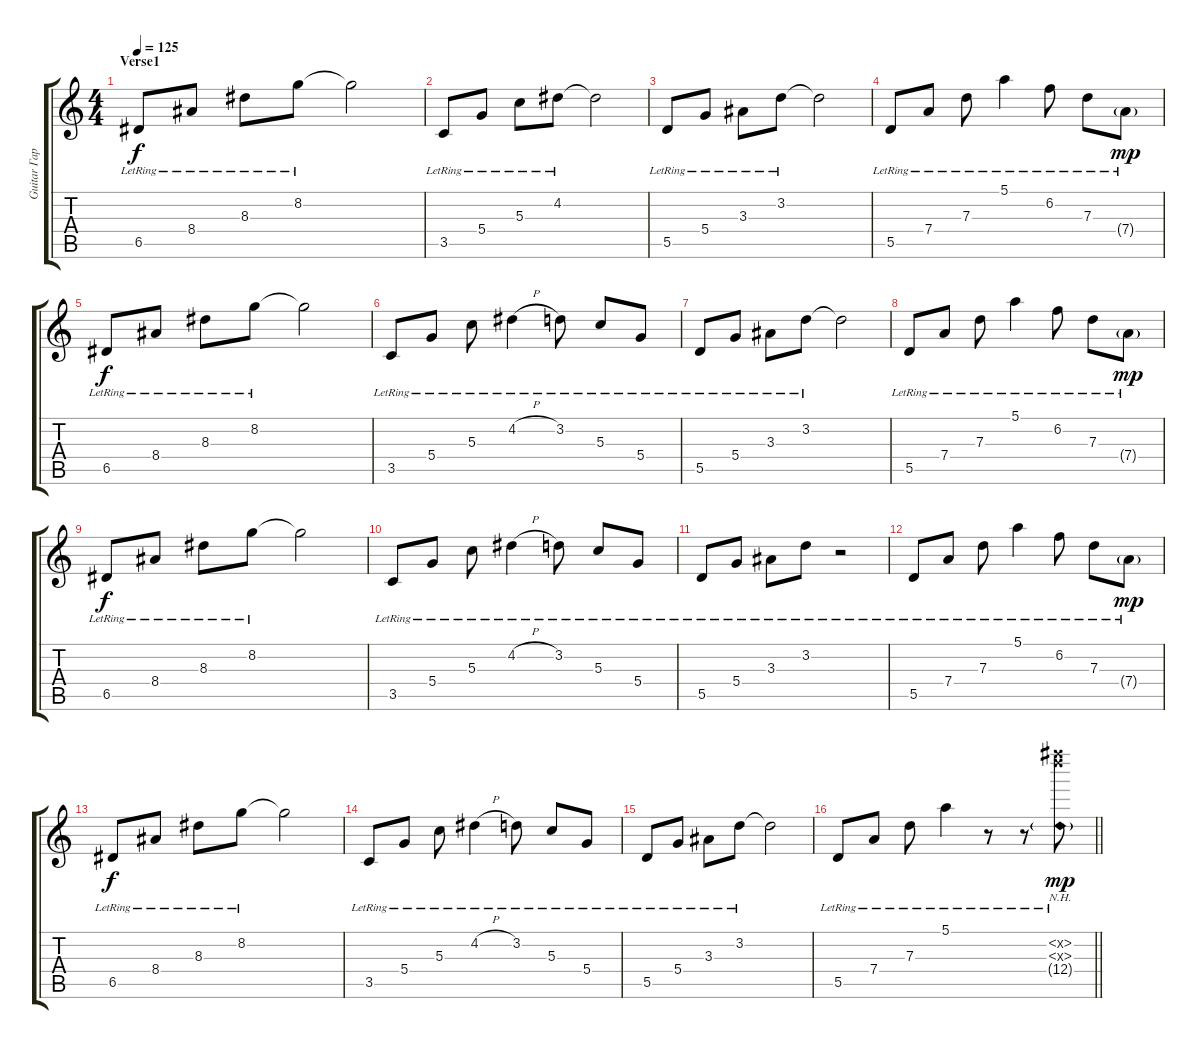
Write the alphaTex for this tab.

\track ("Guitar Гарик" "Guitar Гар") {instrument electricguitarclean}
\staff {score tabs}
\tuning (E4 B3 G3 D3 A2 E2) {hide}
\ts (4 4)
\section ("" "Verse1")
\tempo 125
\clef g2
\ks c
6.5{lr}.8{dy f} 8.4{lr}.8 8.3{lr}.8 8.2{lr}.8 8.2{t}.2 |
3.5{lr}.8 5.4{lr}.8 5.3{lr}.8 4.2{lr}.8 4.2{t}.2 |
5.5{lr}.8 5.4{lr}.8 3.3{lr}.8 3.2{lr}.8 3.2{t}.2 |
5.5{lr}.8 7.4{lr}.8 7.3{lr}.8 5.1{lr}.4 6.2{lr}.8 7.3{lr}.8 7.4{g lr}.8{dy mp} |
6.5{lr}.8{dy f} 8.4{lr}.8 8.3{lr}.8 8.2{lr}.8 8.2{t}.2 |
3.5{lr}.8 5.4{lr}.8 5.3{lr}.8 4.2{h lr}.4 3.2{lr}.8 5.3{lr}.8 5.4{lr}.8 |
5.5{lr}.8 5.4{lr}.8 3.3{lr}.8 3.2{lr}.8 3.2{t}.2 |
5.5{lr}.8 7.4{lr}.8 7.3{lr}.8 5.1{lr}.4 6.2{lr}.8 7.3{lr}.8 7.4{g lr}.8{dy mp} |
6.5{lr}.8{dy f} 8.4{lr}.8 8.3{lr}.8 8.2{lr}.8 8.2{t}.2 |
3.5{lr}.8 5.4{lr}.8 5.3{lr}.8 4.2{h lr}.4 3.2{lr}.8 5.3{lr}.8 5.4{lr}.8 |
5.5{lr}.8 5.4{lr}.8 3.3{lr}.8 3.2{lr}.8 r.2 |
5.5{lr}.8 7.4{lr}.8 7.3{lr}.8 5.1{lr}.4 6.2{lr}.8 7.3{lr}.8 7.4{g lr}.8{dy mp} |
6.5{lr}.8{dy f} 8.4{lr}.8 8.3{lr}.8 8.2{lr}.8 8.2{t}.2 |
3.5{lr}.8 5.4{lr}.8 5.3{lr}.8 4.2{h lr}.4 3.2{lr}.8 5.3{lr}.8 5.4{lr}.8 |
5.5{lr}.8 5.4{lr}.8 3.3{lr}.8 3.2{lr}.8 3.2{t}.2 |
\barLineRight lightlight
5.5{lr}.8 7.4{lr}.8 7.3{lr}.8 5.1{lr}.4 r.8 r.8 (3.2{nh x} 3.3{nh x} 1.4{nh g lr}).8{dy mp instrument overdrivenguitar}
